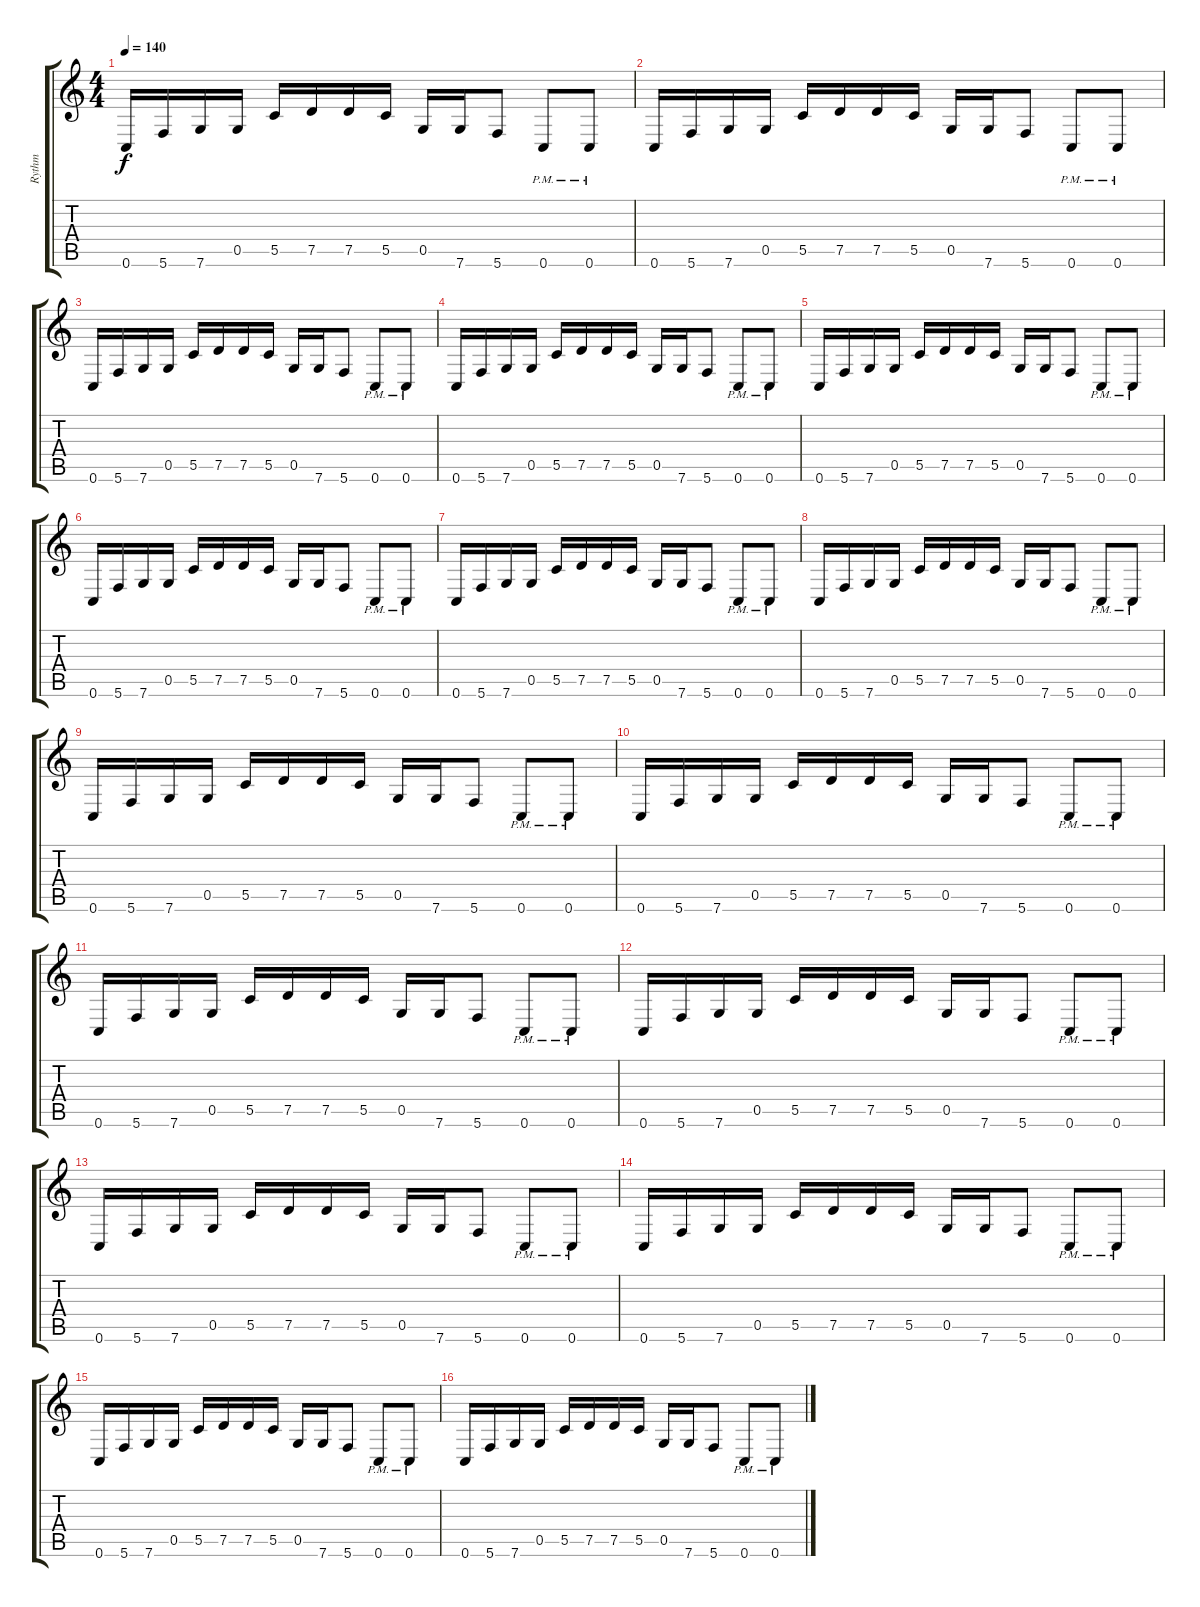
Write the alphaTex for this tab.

\track ("Rythm" "Rythm") {instrument distortionguitar}
\staff {score tabs}
\tuning (D4 A3 F3 C3 G2 C2) {hide}
\ts (4 4)
\tempo 140
\clef g2
\ks c
0.6.16{dy f} 5.6.16 7.6.16 0.5.16 5.5.16 7.5.16 7.5.16 5.5.16 0.5.16 7.6.16 5.6.8 0.6{pm}.8 0.6{pm}.8 |
0.6.16 5.6.16 7.6.16 0.5.16 5.5.16 7.5.16 7.5.16 5.5.16 0.5.16 7.6.16 5.6.8 0.6{pm}.8 0.6{pm}.8 |
0.6.16 5.6.16 7.6.16 0.5.16 5.5.16 7.5.16 7.5.16 5.5.16 0.5.16 7.6.16 5.6.8 0.6{pm}.8 0.6{pm}.8 |
0.6.16 5.6.16 7.6.16 0.5.16 5.5.16 7.5.16 7.5.16 5.5.16 0.5.16 7.6.16 5.6.8 0.6{pm}.8 0.6{pm}.8 |
0.6.16 5.6.16 7.6.16 0.5.16 5.5.16 7.5.16 7.5.16 5.5.16 0.5.16 7.6.16 5.6.8 0.6{pm}.8 0.6{pm}.8 |
0.6.16 5.6.16 7.6.16 0.5.16 5.5.16 7.5.16 7.5.16 5.5.16 0.5.16 7.6.16 5.6.8 0.6{pm}.8 0.6{pm}.8 |
0.6.16 5.6.16 7.6.16 0.5.16 5.5.16 7.5.16 7.5.16 5.5.16 0.5.16 7.6.16 5.6.8 0.6{pm}.8 0.6{pm}.8 |
0.6.16 5.6.16 7.6.16 0.5.16 5.5.16 7.5.16 7.5.16 5.5.16 0.5.16 7.6.16 5.6.8 0.6{pm}.8 0.6{pm}.8 |
0.6.16 5.6.16 7.6.16 0.5.16 5.5.16 7.5.16 7.5.16 5.5.16 0.5.16 7.6.16 5.6.8 0.6{pm}.8 0.6{pm}.8 |
0.6.16 5.6.16 7.6.16 0.5.16 5.5.16 7.5.16 7.5.16 5.5.16 0.5.16 7.6.16 5.6.8 0.6{pm}.8 0.6{pm}.8 |
0.6.16 5.6.16 7.6.16 0.5.16 5.5.16 7.5.16 7.5.16 5.5.16 0.5.16 7.6.16 5.6.8 0.6{pm}.8 0.6{pm}.8 |
0.6.16 5.6.16 7.6.16 0.5.16 5.5.16 7.5.16 7.5.16 5.5.16 0.5.16 7.6.16 5.6.8 0.6{pm}.8 0.6{pm}.8 |
0.6.16 5.6.16 7.6.16 0.5.16 5.5.16 7.5.16 7.5.16 5.5.16 0.5.16 7.6.16 5.6.8 0.6{pm}.8 0.6{pm}.8 |
0.6.16 5.6.16 7.6.16 0.5.16 5.5.16 7.5.16 7.5.16 5.5.16 0.5.16 7.6.16 5.6.8 0.6{pm}.8 0.6{pm}.8 |
0.6.16 5.6.16 7.6.16 0.5.16 5.5.16 7.5.16 7.5.16 5.5.16 0.5.16 7.6.16 5.6.8 0.6{pm}.8 0.6{pm}.8 |
0.6.16 5.6.16 7.6.16 0.5.16 5.5.16 7.5.16 7.5.16 5.5.16 0.5.16 7.6.16 5.6.8 0.6{pm}.8 0.6{pm}.8
